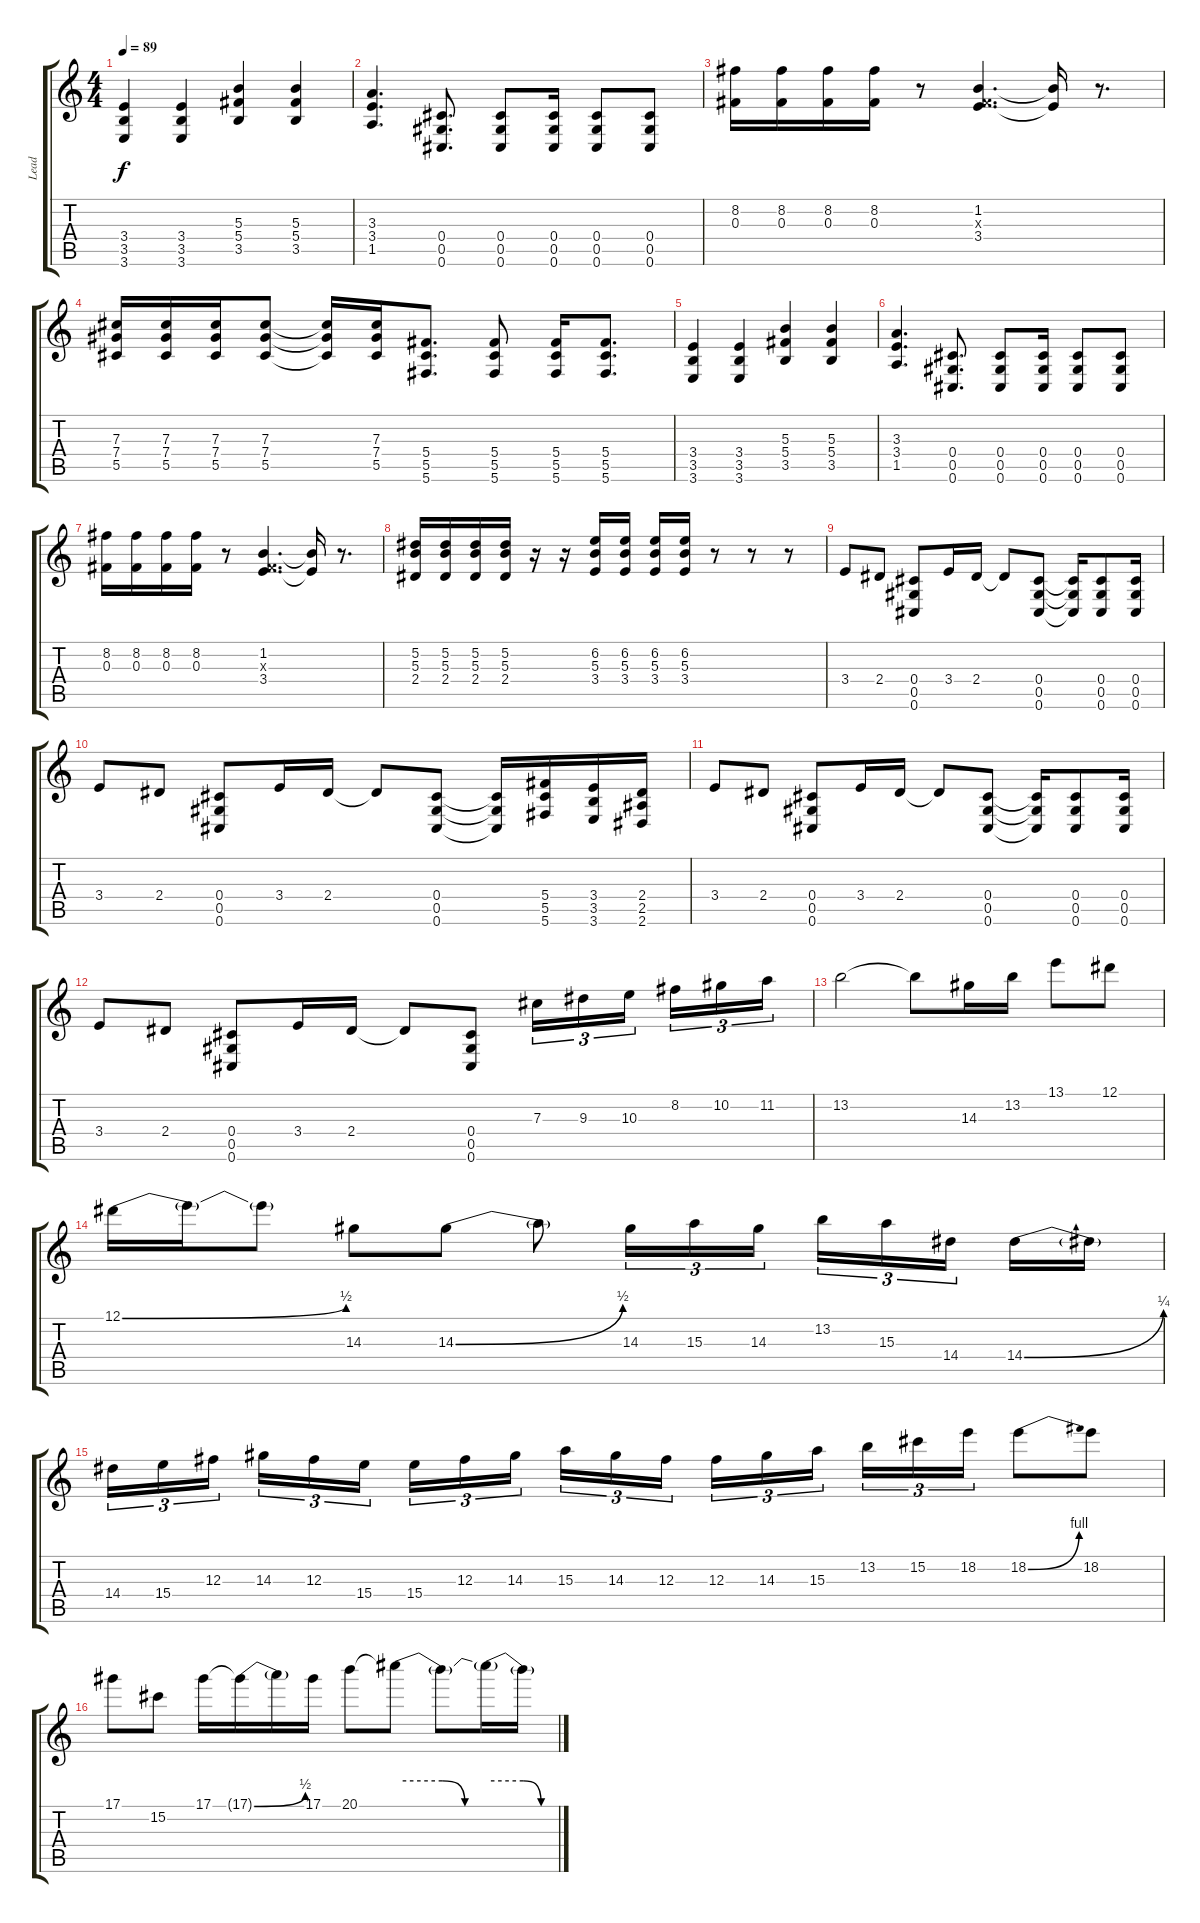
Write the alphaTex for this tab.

\track ("Lead" "Lead") {instrument distortionguitar}
\staff {score tabs}
\tuning (Eb4 Bb3 Gb3 Db3 Ab2 Db2) {hide}
\ts (4 4)
\tempo 89
\clef g2
\ks c
(3.4 3.5 3.6).4{dy f} (3.4 3.5 3.6).4 (5.3 5.4 3.5).4 (5.3 5.4 3.5).4 |
(3.3 3.4 1.5).4{d} (0.4 0.5 0.6).8{d} (0.4 0.5 0.6).8 (0.4 0.5 0.6).16 (0.4 0.5 0.6).8 (0.4 0.5 0.6).8 |
(8.2 0.3).16 (8.2 0.3).16 (8.2 0.3).16 (8.2 0.3).16 r.8 (1.2 0.3{x} 3.4).4{d} (1.2{t} 3.4{t}).16 r.8{d} |
(7.3 7.4 5.5).16 (7.3 7.4 5.5).16 (7.3 7.4 5.5).16 (7.3 7.4 5.5).8 (7.3{t} 7.4{t} 5.5{t}).16 (7.3 7.4 5.5).16 (5.4 5.5 5.6).8{d} (5.4 5.5 5.6).8 (5.4 5.5 5.6).16 (5.4 5.5 5.6).8{d} |
(3.4 3.5 3.6).4 (3.4 3.5 3.6).4 (5.3 5.4 3.5).4 (5.3 5.4 3.5).4 |
(3.3 3.4 1.5).4{d} (0.4 0.5 0.6).8{d} (0.4 0.5 0.6).8 (0.4 0.5 0.6).16 (0.4 0.5 0.6).8 (0.4 0.5 0.6).8 |
(8.2 0.3).16 (8.2 0.3).16 (8.2 0.3).16 (8.2 0.3).16 r.8 (1.2 0.3{x} 3.4).4{d} (1.2{t} 3.4{t}).16 r.8{d} |
(5.2 5.3 2.4).16 (5.2 5.3 2.4).16 (5.2 5.3 2.4).16 (5.2 5.3 2.4).16 r.16 r.16 (6.2 5.3 3.4).16 (6.2 5.3 3.4).16 (6.2 5.3 3.4).16 (6.2 5.3 3.4).16 r.8 r.8 r.8 |
3.4.8 2.4.8 (0.4 0.5 0.6).8 3.4.16 2.4.16 2.4{t}.8 (0.4 0.5 0.6).8 (0.4{t} 0.5{t} 0.6{t}).16 (0.4 0.5 0.6).8 (0.4 0.5 0.6).16 |
3.4.8 2.4.8 (0.4 0.5 0.6).8 3.4.16 2.4.16 2.4{t}.8 (0.4 0.5 0.6).8 (0.4{t} 0.5{t} 0.6{t}).16 (5.4 5.5 5.6).16 (3.4 3.5 3.6).16 (2.4 2.5 2.6).16 |
3.4.8 2.4.8 (0.4 0.5 0.6).8 3.4.16 2.4.16 2.4{t}.8 (0.4 0.5 0.6).8 (0.4{t} 0.5{t} 0.6{t}).16 (0.4 0.5 0.6).8 (0.4 0.5 0.6).16 |
3.4.8 2.4.8 (0.4 0.5 0.6).8 3.4.16 2.4.16 2.4{t}.8 (0.4 0.5 0.6).8 7.3.16{tu (3 2)} 9.3.16{tu (3 2)} 10.3.16{tu (3 2) beam splitsecondary} 8.2.16{tu (3 2)} 10.2.16{tu (3 2)} 11.2.16{tu (3 2)} |
13.2.2 13.2{t}.8 14.3.16 13.2.16 13.1.8 12.1.8 |
12.1{be (bend 0 0 60 2)}.16 12.1{t}.16 12.1{t}.8 14.3.8 14.3{be (bend 0 0 60 2)}.8 14.3{t}.8 14.3.16{tu (3 2)} 15.3.16{tu (3 2)} 14.3.16{tu (3 2)} 13.2.16{tu (3 2)} 15.3.16{tu (3 2)} 14.4.16{tu (3 2) beam splitsecondary} 14.4{be (bend 0 0 60 1)}.16 14.4{t}.16 |
14.4.16{tu (3 2)} 15.4.16{tu (3 2)} 12.3.16{tu (3 2) beam splitsecondary} 14.3.16{tu (3 2)} 12.3.16{tu (3 2)} 15.4.16{tu (3 2)} 15.4.16{tu (3 2)} 12.3.16{tu (3 2)} 14.3.16{tu (3 2) beam splitsecondary} 15.3.16{tu (3 2)} 14.3.16{tu (3 2)} 12.3.16{tu (3 2)} 12.3.16{tu (3 2)} 14.3.16{tu (3 2)} 15.3.16{tu (3 2) beam splitsecondary} 13.2.16{tu (3 2)} 15.2.16{tu (3 2)} 18.2.16{tu (3 2)} 18.2{be (bend 0 0 60 4)}.8 18.2.8 |
17.1.8 15.2.8 17.1.16 17.1{be (bend 0 0 60 2) t}.16 17.1{t}.16 17.1.16 20.1.8 20.1{be (custom 0 4 30 4 45 0 60 0) t}.8 20.1{t}.8 20.1{be (custom 0 4 30 4 45 0 60 0) t}.16 20.1{t}.16
